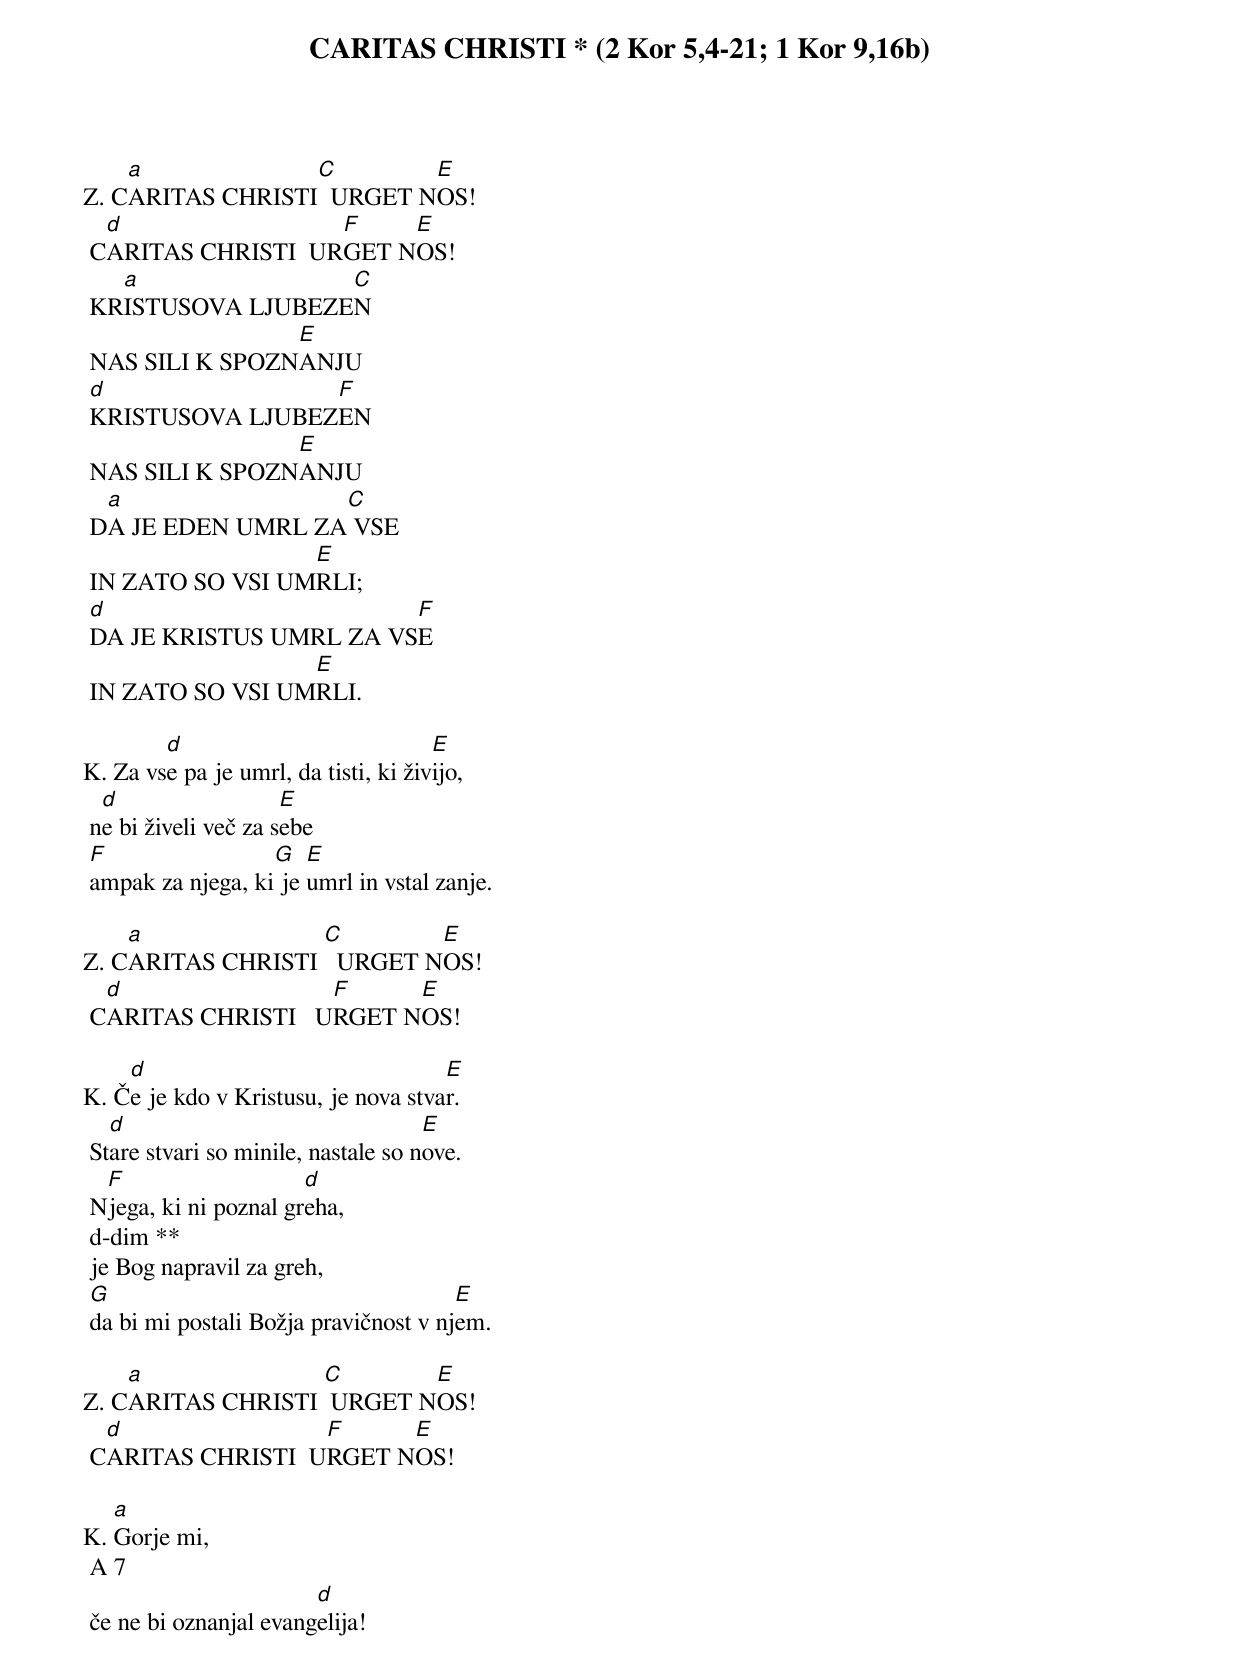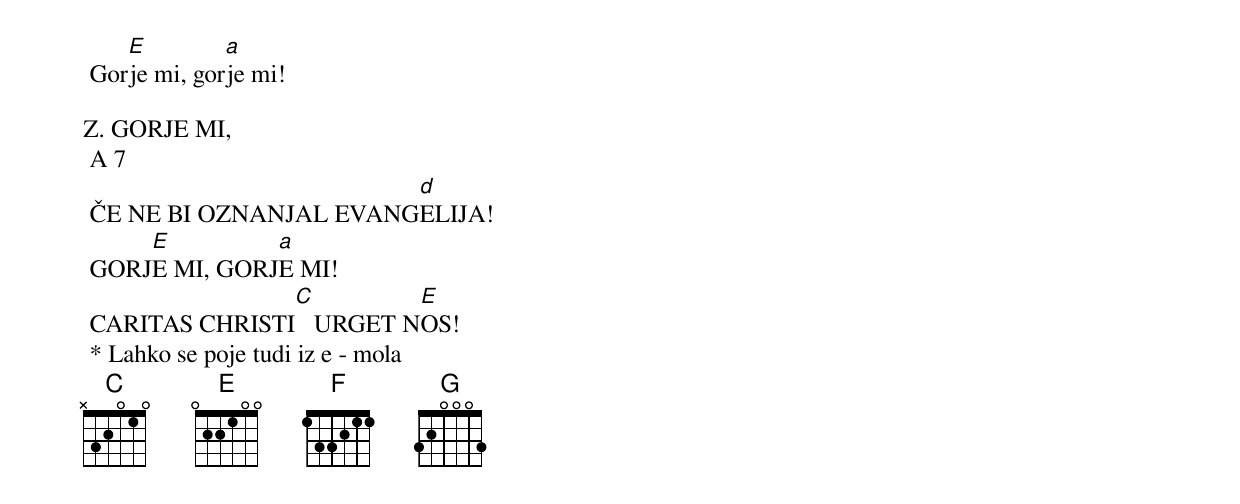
{title: CARITAS CHRISTI * (2 Kor 5,4-21; 1 Kor 9,16b)}

Z.	C[a]ARITAS CHRISTI[C]  URGET N[E]OS!
	C[d]ARITAS CHRISTI  UR[F]GET N[E]OS!
	KR[a]ISTUSOVA LJUBEZE[C]N
	NAS SILI K SPOZN[E]ANJU
	[d]KRISTUSOVA LJUBEZ[F]EN
	NAS SILI K SPOZN[E]ANJU
	D[a]A JE EDEN UMRL ZA[C] VSE
	IN ZATO SO VSI UM[E]RLI;
	[d]DA JE KRISTUS UMRL ZA VS[F]E
	IN ZATO SO VSI UM[E]RLI.

K.	Za vs[d]e pa je umrl, da tisti, ki živ[E]ijo,
	n[d]e bi živeli več za s[E]ebe
	[F]ampak za njega, ki[G] je [E]umrl in vstal zanje.

Z.	C[a]ARITAS CHRISTI [C]  URGET N[E]OS!
	C[d]ARITAS CHRISTI   U[F]RGET N[E]OS!

K.	Č[d]e je kdo v Kristusu, je nova stva[E]r.
	St[d]are stvari so minile, nastale so n[E]ove.
	N[F]jega, ki ni poznal gr[d]eha,
	d-dim **
	je Bog napravil za greh,
	[G]da bi mi postali Božja pravičnost v nj[E]em.

Z.	C[a]ARITAS CHRISTI [C] URGET N[E]OS!
	C[d]ARITAS CHRISTI  U[F]RGET N[E]OS!

K.	[a]Gorje mi,
	A 7
	če ne bi oznanjal evang[d]elija!
	Gor[E]je mi, gor[a]je mi!

Z.	GORJE MI,
	A 7
	ČE NE BI OZNANJAL EVANG[d]ELIJA!
	GORJ[E]E MI, GORJ[a]E MI!
	CARITAS CHRISTI[C]   URGET N[E]OS!
	* Lahko se poje tudi iz e - mola
